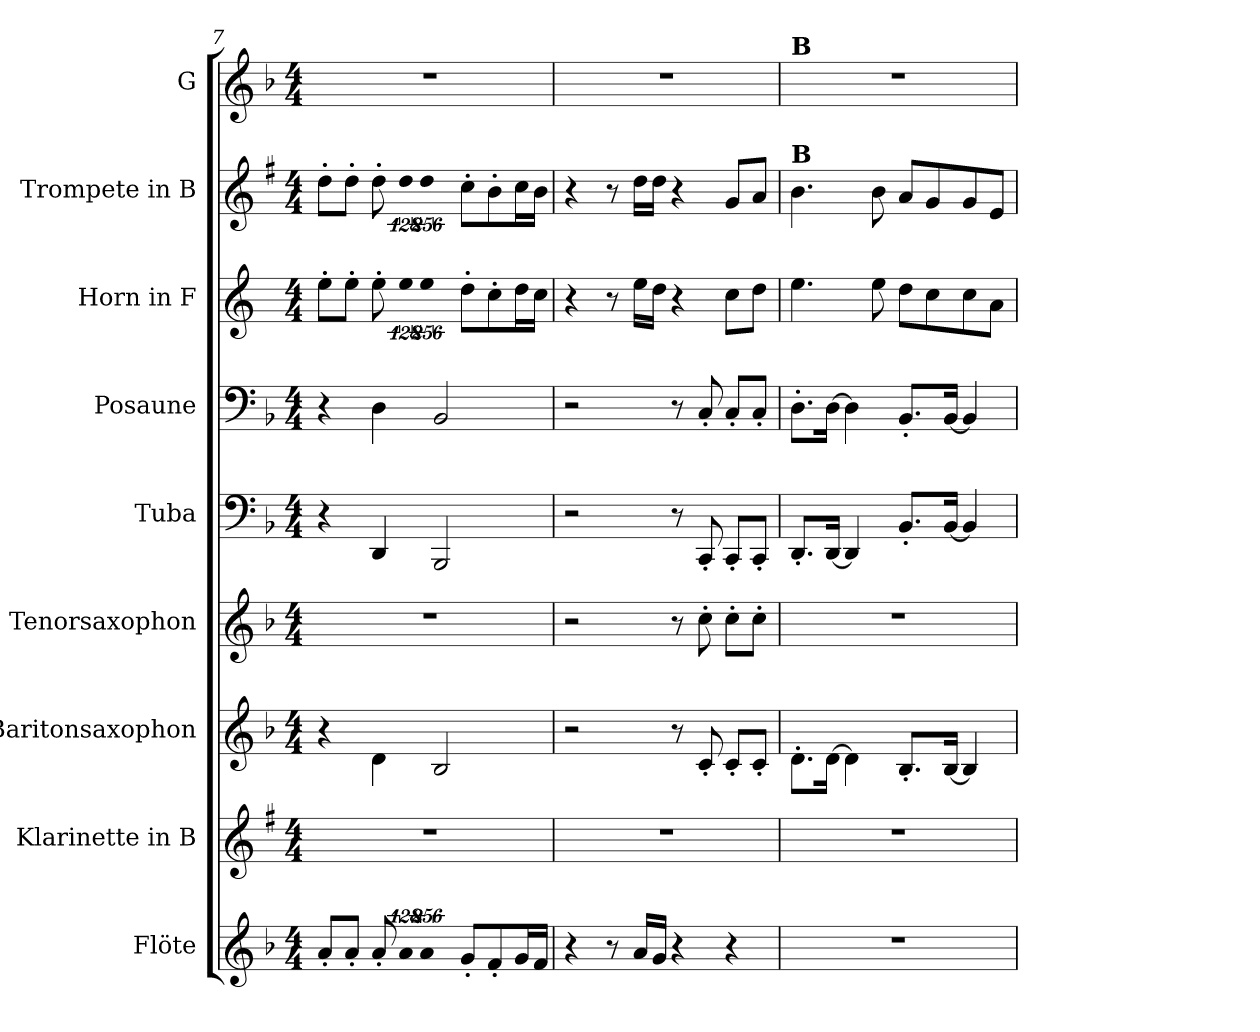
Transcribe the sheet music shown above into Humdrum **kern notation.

**kern	**kern	**kern	**kern	**kern	**kern	**kern	**kern	**kern
*part9	*part8	*part7	*part6	*part5	*part4	*part3	*part2	*part1
*staff9	*staff8	*staff7	*staff6	*staff5	*staff4	*staff3	*staff2	*staff1
*I"Flöte	*I"Klarinette in B	*I"Baritonsaxophon	*I"Tenorsaxophon	*I"Tuba	*I"Posaune	*I"Horn in F	*I"Trompete in B	*I"G
*I'Fl.	*I'Kl.	*I'Bar. Sax.	*I'Ten. Sax.	*I'Tuba	*I'Pos.	*I'Hn.	*I'Trp.	*
*clefG2	*clefG2	*clefG2	*clefG2	*clefF4	*clefF4	*clefG2	*clefG2	*clefG2
*	*ITrd1c2	*ITrd12c21	*ITrd8c14	*	*	*ITrd4c7	*ITrd1c2	*
*k[b-]	*k[b-]	*k[b-]	*k[b-]	*k[b-]	*k[b-]	*k[b-]	*k[b-]	*k[b-]
*d:	*d:	*d:	*d:	*d:	*d:	*d:	*d:	*d:
*M4/4	*M4/4	*M4/4	*M4/4	*M4/4	*M4/4	*M4/4	*M4/4	*M4/4
=7	=7	=7	=7	=7	=7	=7	=7	=7
8a'i/L	1r	4r	1r	4r	4r	8a'i\L	8cc'i\L	1r
8a'i/J	.	.	.	.	.	8a'i\J	8cc'i\J	.
8a'i/	.	4Di\	.	4DDi/	4Di\	8a'i\	8cc'i\	.
!LO:N:vis=8	!	!	!	!	!	!LO:N:vis=8	!LO:N:vis=8	!
1024%85ai/	.	.	.	.	.	1024%85ai\	1024%85cci\	.
!LO:N:vis=4	!	!	!	!	!	!LO:N:vis=4	!LO:N:vis=4	!
1024%171ai/	.	.	.	.	.	1024%171ai\	1024%171cci\	.
.	.	2BB-i/	.	2BBB-i/	2BB-i/	.	.	.
8g'i/L	.	.	.	.	.	8g'i\L	8b-'i\L	.
8f'i/	.	.	.	.	.	8f'i\	8a'i\	.
16gi/L	.	.	.	.	.	16gi\L	16b-i\L	.
16fi/JJ	.	.	.	.	.	16fi\JJ	16ai\JJ	.
=8	=8	=8	=8	=8	=8	=8	=8	=8
4r	1r	2r	2r	2r	2r	4r	4r	1r
8r	.	.	.	.	.	8r	8r	.
16ai/LL	.	.	.	.	.	16ai\LL	16cci\LL	.
16gi/JJ	.	.	.	.	.	16gi\JJ	16cci\JJ	.
4r	.	8r	8r	8r	8r	4r	4r	.
.	.	8C'i/	8c'i\	8CC'i/	8C'i/	.	.	.
4r	.	8C'i/L	8c'i\L	8CC'i/L	8C'i/L	8fi\L	8fi/L	.
.	.	8C'i/J	8c'i\J	8CC'i/J	8C'i/J	8gi\J	8gi/J	.
!!LO:PB:g=z
=9	=9	=9	=9	=9	=9	=9	=9	=9
!	!	!	!	!	!	!	!	!LO:TX:a:B:t=B
!	!	!	!	!	!	!	!LO:TX:a:B:t=B	!
1r	1r	8.D'i\L	1r	8.DD'i/L	8.D'i\L	4.ai\	4.ai\	1r
.	.	[>16Di\Jk	.	[<16DDi/Jk	[>16Di\Jk	.	.	.
.	.	4Di\]	.	4DDi/]	4Di\]	.	.	.
.	.	.	.	.	.	8ai\	8ai\	.
.	.	8.BB-'i/L	.	8.BB-'i/L	8.BB-'i/L	8gi\L	8gi/L	.
.	.	.	.	.	.	8fi\	8fi/	.
.	.	[<16BB-i/Jk	.	[<16BB-i/Jk	[<16BB-i/Jk	.	.	.
.	.	4BB-i/]	.	4BB-i/]	4BB-i/]	8fi\	8fi/	.
.	.	.	.	.	.	8di\J	8di/J	.
=	=	=	=	=	=	=	=	=
*-	*-	*-	*-	*-	*-	*-	*-	*-
